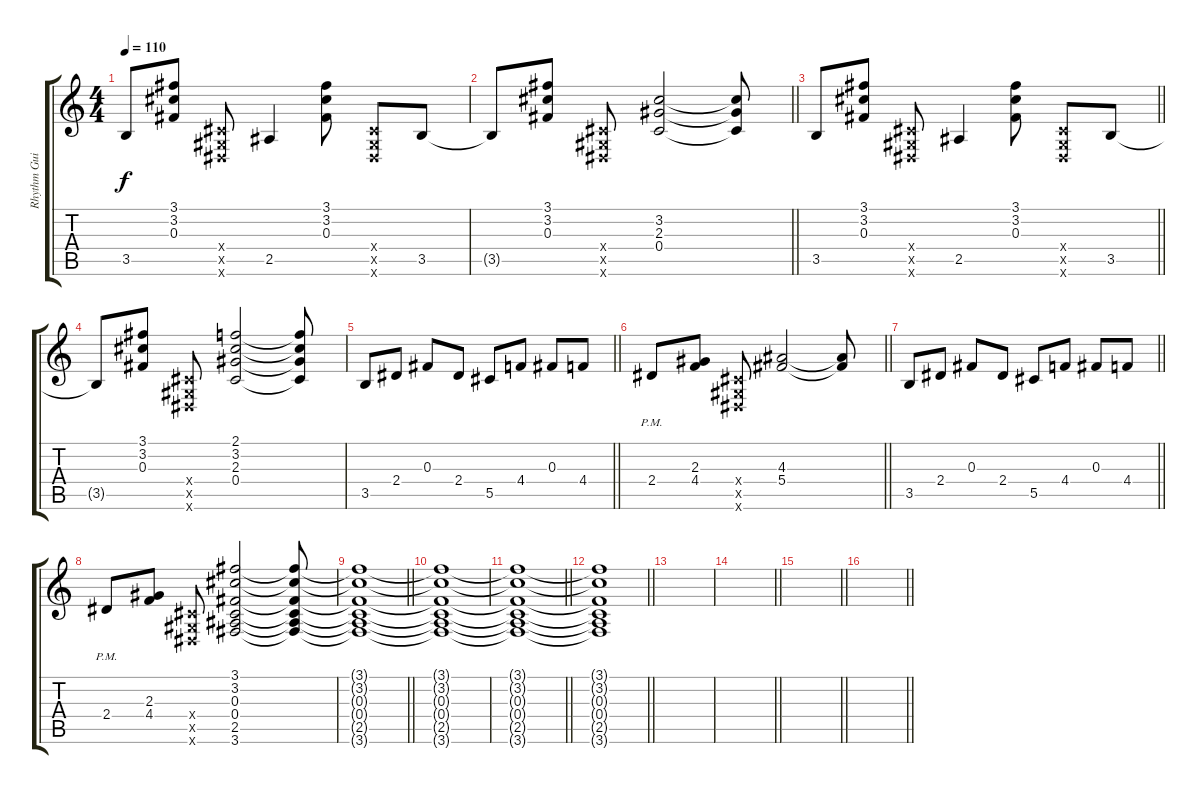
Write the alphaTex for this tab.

\track ("Rhythm Guitar" "Rhythm Gui") {instrument acousticguitarsteel}
\staff {score tabs}
\tuning (Eb4 Bb3 Gb3 Db3 Ab2 Eb2) {hide}
\ts (4 4)
\tempo 110
\clef g2
\ks c
3.5.8{dy f} (3.1 3.2 0.3).8 (0.4{x} 0.5{x} 0.6{x}).8 2.5.4 (3.1 3.2 0.3).8 (0.4{x} 0.5{x} 0.6{x}).8 3.5.8 |
\barLineRight lightlight
3.5{t}.8 (3.1 3.2 0.3).8 (0.4{x} 0.5{x} 0.6{x}).8 (3.2 2.3 0.4).2 (3.2{t} 2.3{t} 0.4{t}).8 |
\barLineRight lightlight
3.5.8 (3.1 3.2 0.3).8 (0.4{x} 0.5{x} 0.6{x}).8 2.5.4 (3.1 3.2 0.3).8 (0.4{x} 0.5{x} 0.6{x}).8 3.5.8 |
3.5{t}.8 (3.1 3.2 0.3).8 (0.4{x} 0.5{x} 0.6{x}).8 (2.1 3.2 2.3 0.4).2 (2.1{t} 3.2{t} 2.3{t} 0.4{t}).8 |
\barLineRight lightlight
3.5.8 2.4.8 0.3.8 2.4.8 5.5.8 4.4.8 0.3.8 4.4.8 |
\barLineRight lightlight
2.4{pm}.8 (2.3 4.4).8 (0.4{x} 0.5{x} 0.6{x}).8 (4.3 5.4).2 (4.3{t} 5.4{t}).8 |
\barLineRight lightlight
3.5.8 2.4.8 0.3.8 2.4.8 5.5.8 4.4.8 0.3.8 4.4.8 |
2.4{pm}.8 (2.3 4.4).8 (0.4{x} 0.5{x} 0.6{x}).8 (3.1 3.2 0.3 0.4 2.5 3.6).2 (3.1{t} 3.2{t} 0.3{t} 0.4{t} 2.5{t} 3.6{t}).8 |
\barLineRight lightlight
(3.1{t} 3.2{t} 0.3{t} 0.4{t} 2.5{t} 3.6{t}).1 |
(3.1{t} 3.2{t} 0.3{t} 0.4{t} 2.5{t} 3.6{t}).1 |
\barLineRight lightlight
(3.1{t} 3.2{t} 0.3{t} 0.4{t} 2.5{t} 3.6{t}).1 |
\barLineRight lightlight
(3.1{t} 3.2{t} 0.3{t} 0.4{t} 2.5{t} 3.6{t}).1 |
|
\barLineRight lightlight
|
\barLineRight lightlight
|
\barLineRight lightlight
